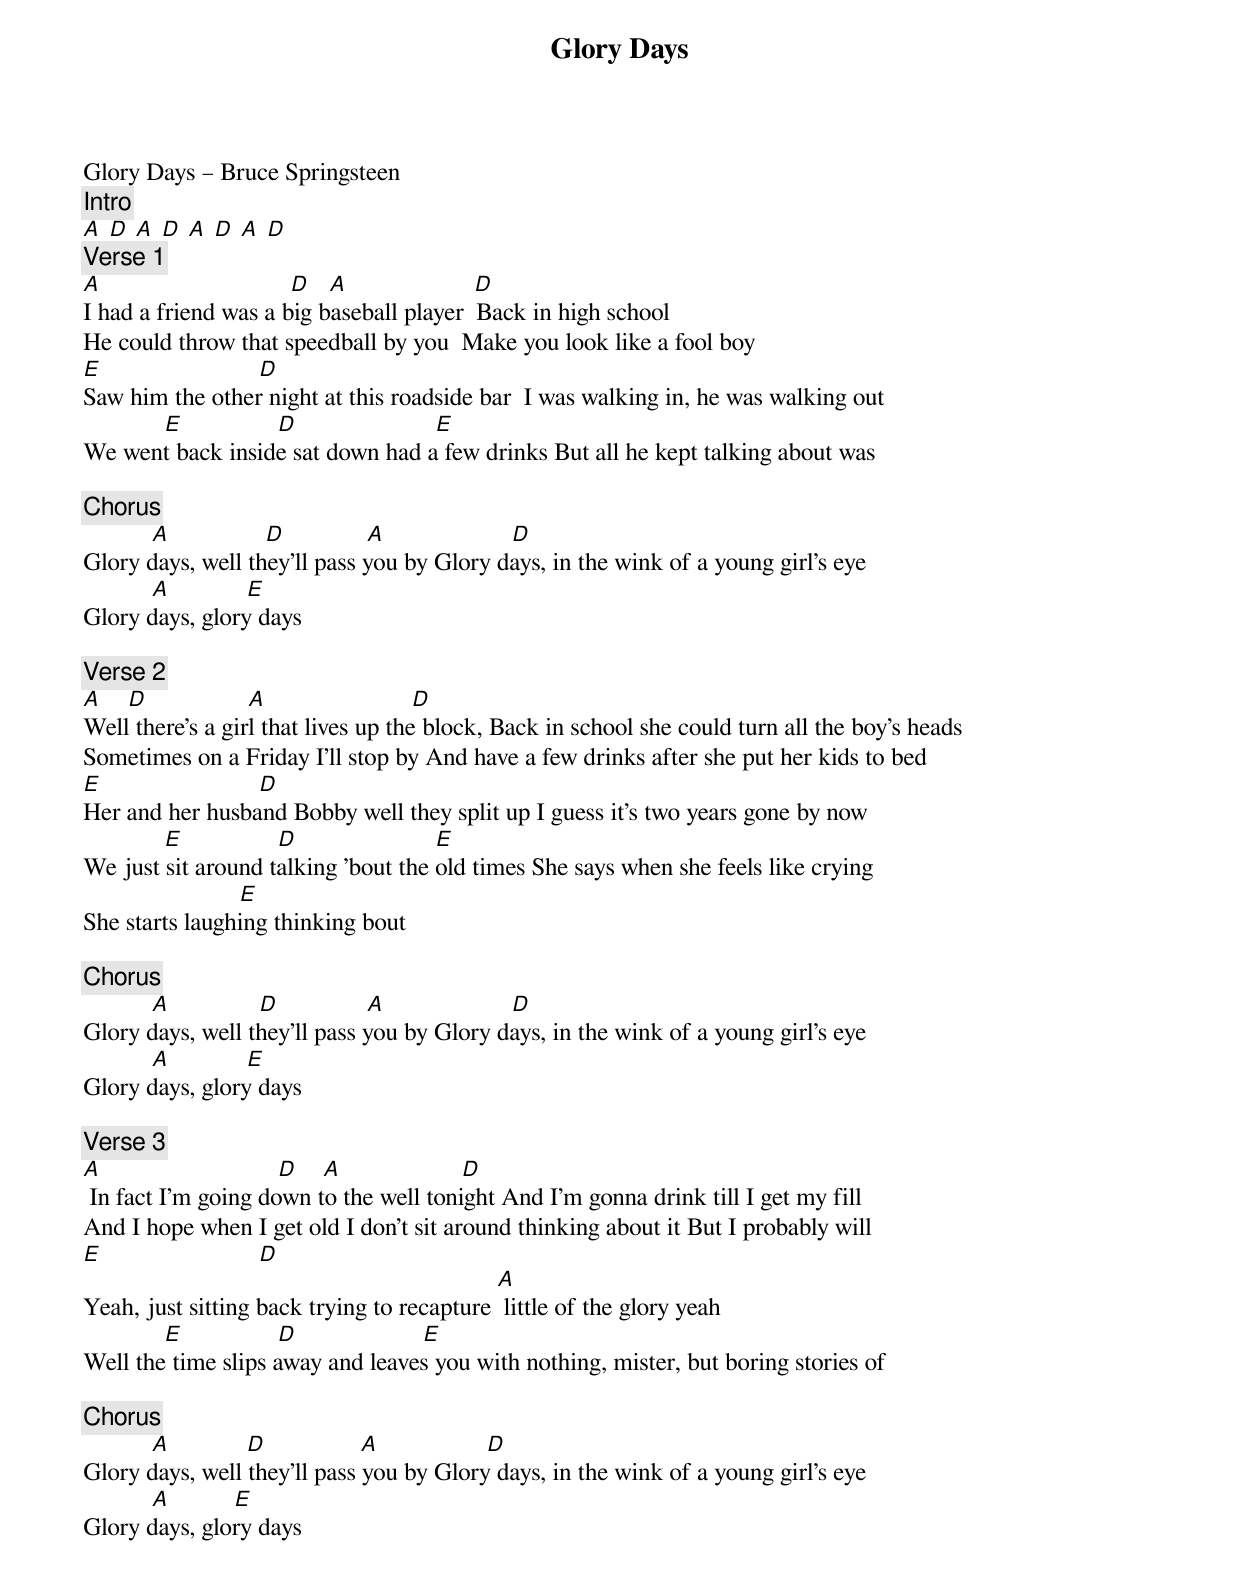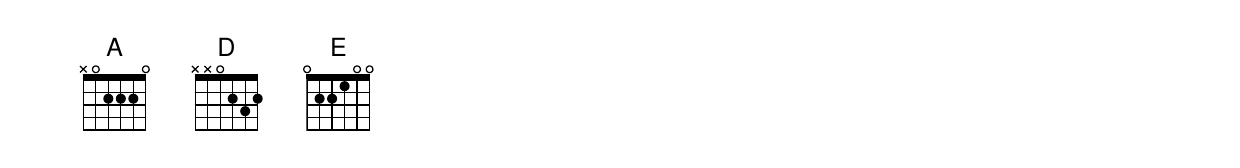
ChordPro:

{title: Glory Days}
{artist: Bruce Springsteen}
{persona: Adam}
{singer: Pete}
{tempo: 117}
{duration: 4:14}
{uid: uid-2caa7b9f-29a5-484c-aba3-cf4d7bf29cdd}
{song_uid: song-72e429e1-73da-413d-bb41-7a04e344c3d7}



Glory Days – Bruce Springsteen
{comment: Intro}
[A] [D] [A] [D]	[A] [D] [A]	[D]
{comment: Verse 1}
[A]                            		[D]			[A]                   	[D]
I had a friend was a big baseball player		Back in high school
He could throw that speedball by you		Make you look like a fool boy
[E]								                 [D]
Saw him the other night at this roadside bar  I was walking in, he was walking out
             [E]							        [D]                    		[E]
We went back inside sat down had a few drinks	But all he kept talking about was

{comment: Chorus}
           [A]            			[D]		           [A]                 			[D]
Glory days, well they'll pass you by	Glory days, in the wink of a young girl's eye
           [A]          		[E]
Glory days, glory days

{comment: Verse 2}
[A] 			[D]             			[A]                    			[D]
Well there's a girl that lives up the block, Back in school she could turn all the boy's heads
Sometimes on a Friday I'll stop by	And have a few drinks after she put her kids to bed
[E]								                 [D]
Her and her husband Bobby well they split up	I guess it's two years gone by now
             [E]							        [D]                    		[E]
We just sit around talking 'bout the old times	She says when she feels like crying
                         [E]
She starts laughing thinking bout

{comment: Chorus}
           [A]            		[D]			           [A]                 			[D]
Glory days, well they'll pass you by	Glory days, in the wink of a young girl's eye
           [A]          		[E]
Glory days, glory days

{comment: Verse 3}
[A]                            [D]				[A]                   [D]
 In fact I'm going down to the well tonight	And I'm gonna drink till I get my fill
And I hope when I get old I don't sit around thinking about it	But I probably will
[E]								                 [D]
Yeah, just sitting back trying to recapture	[A] little of the glory yeah
             [E]							        [D]                    [E]
Well the time slips away and leaves you with nothing, mister, but boring stories of

{comment: Chorus}
           [A]            [D]				           [A]                 [D]
Glory days, well they'll pass you by	Glory days, in the wink of a young girl's eye
           [A]          [E]
Glory days, glory days
